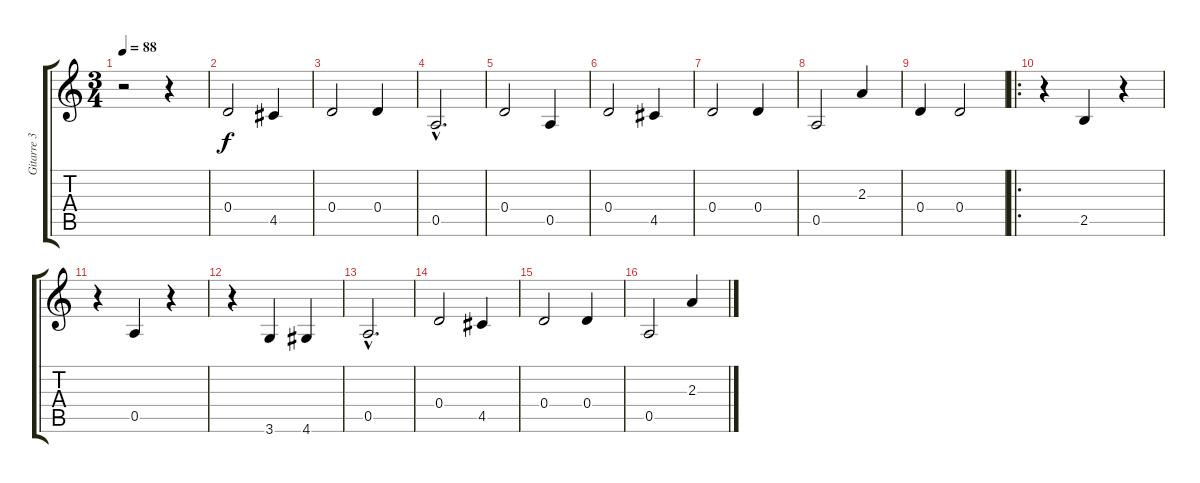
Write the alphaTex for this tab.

\track ("Gitarre 3" "Gitarre 3") {instrument electricbassfinger}
\staff {score tabs}
\tuning (E4 B3 G3 D3 A2 E2) {hide}
\ts (3 4)
\tempo 88
\clef g2
\ks c
r.2{dy f instrument electricbassfinger} r.4 |
0.4.2 4.5.4 |
0.4.2 0.4.4 |
0.5{hac}.2{d} |
0.4.2 0.5.4 |
0.4.2 4.5.4 |
0.4.2 0.4.4 |
0.5.2 2.3.4 |
0.4.4 0.4.2 |
\ro
r.4 2.5.4 r.4 |
r.4 0.5.4 r.4 |
r.4 3.6.4 4.6.4 |
0.5{hac}.2{d} |
0.4.2 4.5.4 |
0.4.2 0.4.4 |
0.5.2 2.3.4
